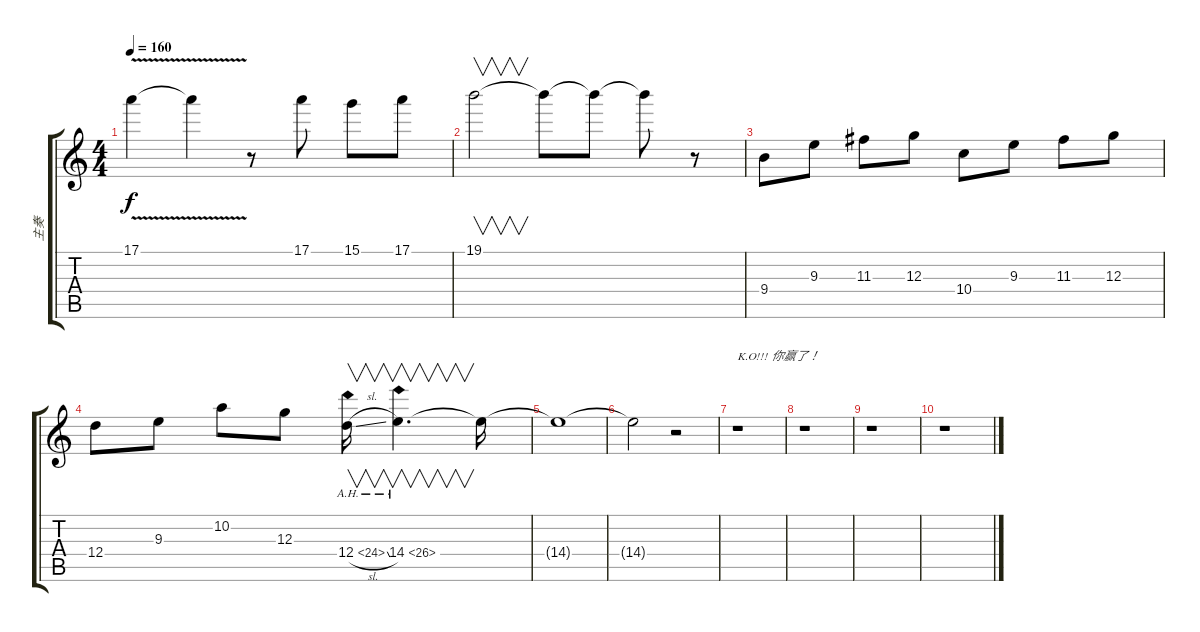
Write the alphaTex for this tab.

\track ("主奏" "主奏") {instrument overdrivenguitar}
\staff {score tabs}
\tuning (E4 B3 G3 D3 A2 E2) {hide}
\ts (4 4)
\tempo 160
\clef g2
\ks c
17.1{v}.4{dy f} 17.1{t}.4 r.8 17.1.8 15.1.8 17.1.8 |
19.1.2{v} 19.1{t}.8 19.1{t}.8 19.1{t}.8 r.8 |
9.4.8{instrument distortionguitar} 9.3.8 11.3.8 12.3.8 10.4.8 9.3.8 11.3.8 12.3.8 |
12.4.8 9.3.8 10.2.8 12.3.8 12.4{ah 12 sl}.16{v} 14.4{ah 12}.4{v d} 14.4{t}.16 |
14.4{t}.1 |
14.4{t}.2 r.2 |
r.1{txt "K.O!!! 你赢了！"} |
r.1 |
r.1 |
r.1
